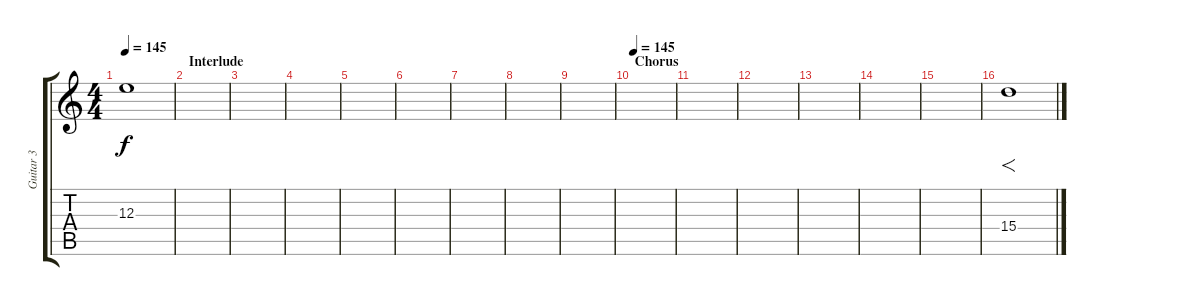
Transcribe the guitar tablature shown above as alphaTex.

\track ("Guitar 3" "Guitar 3") {instrument distortionguitar}
\staff {score tabs}
\tuning (Db4 Ab3 E3 B2 Gb2 Db2) {hide}
\ts (4 4)
\tempo 145
\clef g2
\ks c
12.3{t}.1{dy f} |
\section ("" "Interlude")
|
|
|
|
|
|
|
|
\section ("" "Chorus")
\tempo 145
|
|
|
|
|
|
15.4.1{f}
